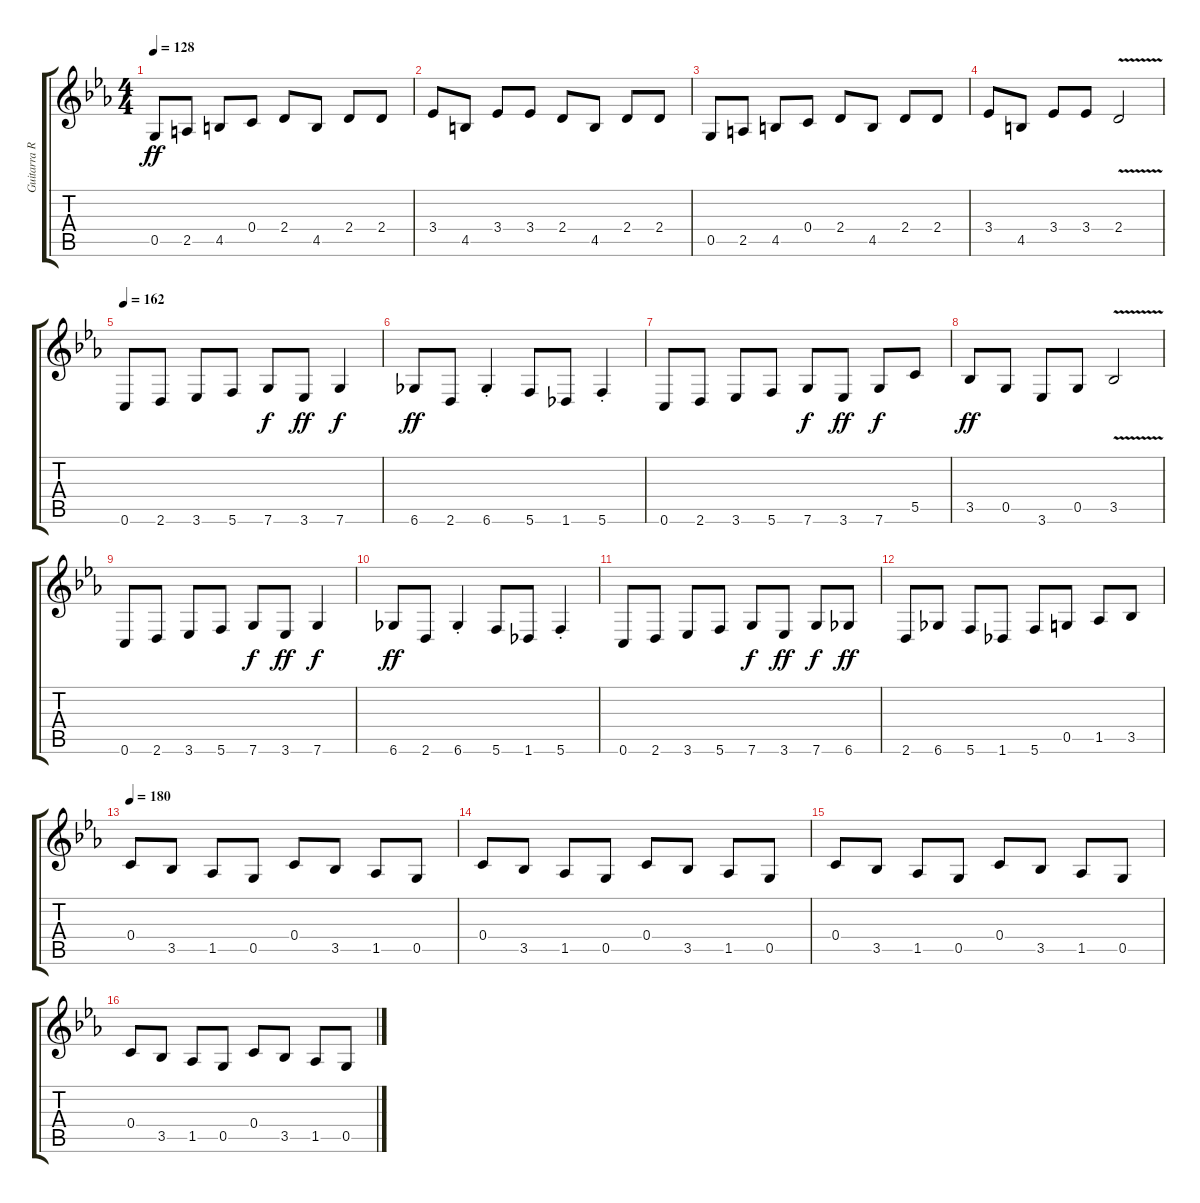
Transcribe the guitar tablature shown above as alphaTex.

\track ("Guitarra Ritmica" "Guitarra R") {instrument distortionguitar}
\staff {score tabs}
\tuning (D4 A3 F3 C3 G2 C2) {hide}
\ts (4 4)
\tempo 128
\clef g2
\ks eb
0.5.8{dy ff} 2.5.8 4.5.8 0.4.8 2.4.8 4.5.8 2.4.8 2.4.8 |
3.4.8 4.5.8 3.4.8 3.4.8 2.4.8 4.5.8 2.4.8 2.4.8 |
0.5.8 2.5.8 4.5.8 0.4.8 2.4.8 4.5.8 2.4.8 2.4.8 |
3.4.8 4.5.8 3.4.8 3.4.8 2.4{v}.2 |
\tempo 162
0.6.8 2.6.8 3.6.8 5.6.8 7.6.8{dy f} 3.6.8{dy ff} 7.6.4{dy f} |
6.6.8{dy ff} 2.6.8 6.6{st}.4 5.6.8 1.6.8 5.6{st}.4 |
0.6.8 2.6.8 3.6.8 5.6.8 7.6.8{dy f} 3.6.8{dy ff} 7.6.8{dy f} 5.5.8 |
3.5.8{dy ff} 0.5.8 3.6.8 0.5.8 3.5{v}.2 |
0.6.8 2.6.8 3.6.8 5.6.8 7.6.8{dy f} 3.6.8{dy ff} 7.6.4{dy f} |
6.6.8{dy ff} 2.6.8 6.6{st}.4 5.6.8 1.6.8 5.6{st}.4 |
0.6.8 2.6.8 3.6.8 5.6.8 7.6.8{dy f} 3.6.8{dy ff} 7.6.8{dy f} 6.6.8{dy ff} |
2.6.8 6.6.8 5.6.8 1.6.8 5.6.8 0.5.8 1.5.8 3.5.8 |
\tempo 180
0.4.8 3.5.8 1.5.8 0.5.8 0.4.8 3.5.8 1.5.8 0.5.8 |
0.4.8 3.5.8 1.5.8 0.5.8 0.4.8 3.5.8 1.5.8 0.5.8 |
0.4.8 3.5.8 1.5.8 0.5.8 0.4.8 3.5.8 1.5.8 0.5.8 |
0.4.8 3.5.8 1.5.8 0.5.8 0.4.8 3.5.8 1.5.8 0.5.8
